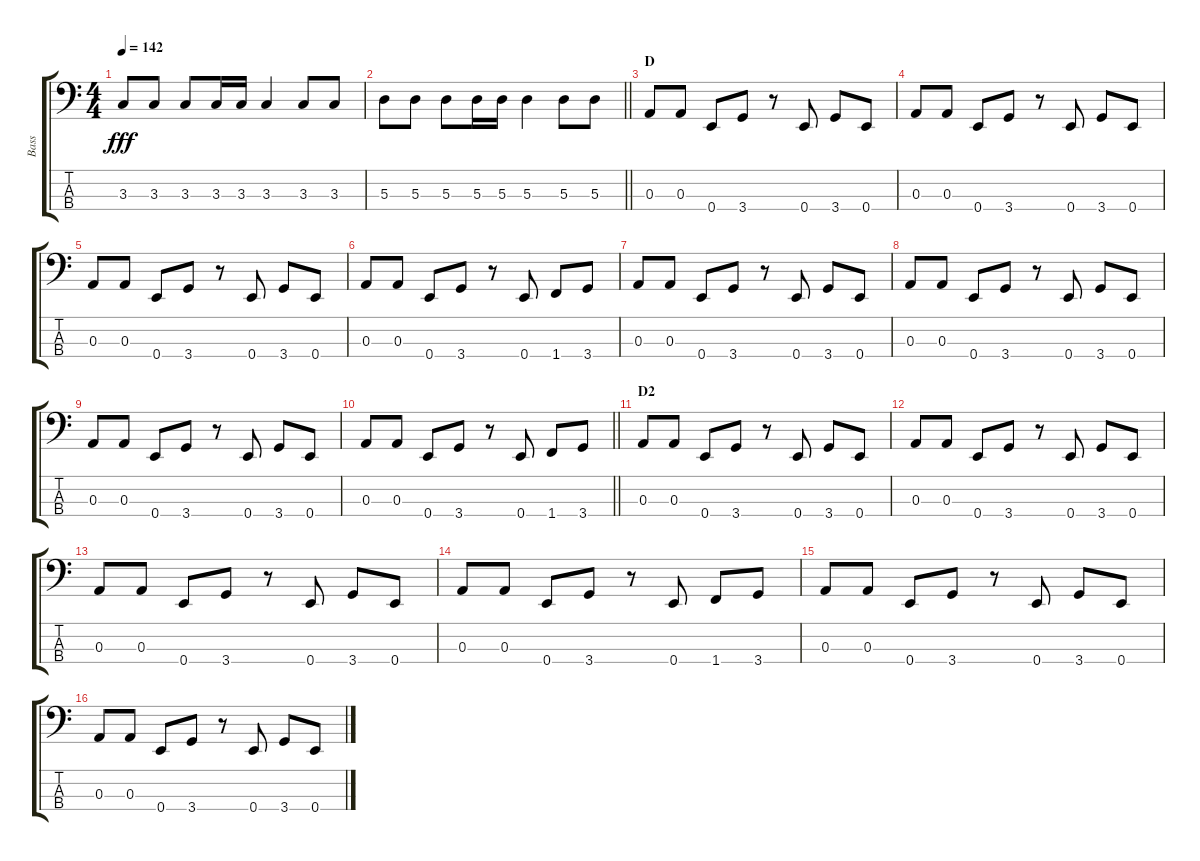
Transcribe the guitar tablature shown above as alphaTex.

\track ("Bass" "Bass") {instrument electricbasspick}
\staff {score tabs}
\tuning (G2 D2 A1 E1) {hide}
\ts (4 4)
\tempo 142
\clef f4
\ks c
3.3.8{dy fff} 3.3.8 3.3.8 3.3.16 3.3.16 3.3.4 3.3.8 3.3.8 |
\barLineRight lightlight
5.3.8 5.3.8 5.3.8 5.3.16 5.3.16 5.3.4 5.3.8 5.3.8 |
\section ("" "D")
0.3.8 0.3.8 0.4.8 3.4.8 r.8 0.4.8 3.4.8 0.4.8 |
0.3.8 0.3.8 0.4.8 3.4.8 r.8 0.4.8 3.4.8 0.4.8 |
0.3.8 0.3.8 0.4.8 3.4.8 r.8 0.4.8 3.4.8 0.4.8 |
0.3.8 0.3.8 0.4.8 3.4.8 r.8 0.4.8 1.4.8 3.4.8 |
0.3.8 0.3.8 0.4.8 3.4.8 r.8 0.4.8 3.4.8 0.4.8 |
0.3.8 0.3.8 0.4.8 3.4.8 r.8 0.4.8 3.4.8 0.4.8 |
0.3.8 0.3.8 0.4.8 3.4.8 r.8 0.4.8 3.4.8 0.4.8 |
\barLineRight lightlight
0.3.8 0.3.8 0.4.8 3.4.8 r.8 0.4.8 1.4.8 3.4.8 |
\section ("" "D2")
0.3.8 0.3.8 0.4.8 3.4.8 r.8 0.4.8 3.4.8 0.4.8 |
0.3.8 0.3.8 0.4.8 3.4.8 r.8 0.4.8 3.4.8 0.4.8 |
0.3.8 0.3.8 0.4.8 3.4.8 r.8 0.4.8 3.4.8 0.4.8 |
0.3.8 0.3.8 0.4.8 3.4.8 r.8 0.4.8 1.4.8 3.4.8 |
0.3.8 0.3.8 0.4.8 3.4.8 r.8 0.4.8 3.4.8 0.4.8 |
0.3.8 0.3.8 0.4.8 3.4.8 r.8 0.4.8 3.4.8 0.4.8
